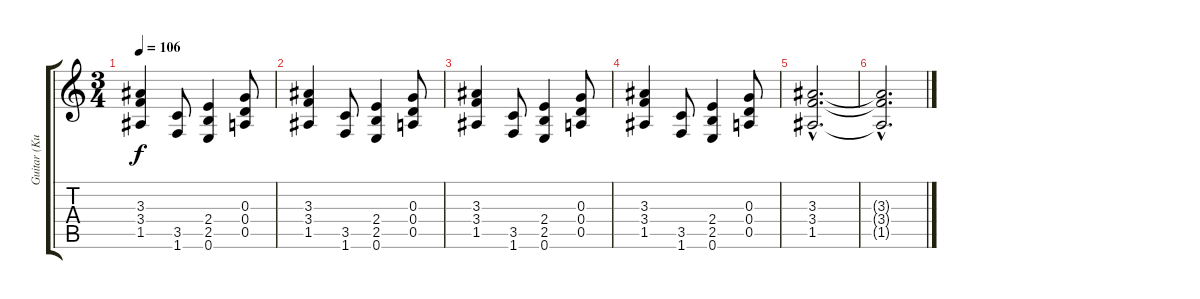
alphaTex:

\track ("Guitar (Kurt)" "Guitar (Ku") {instrument overdrivenguitar}
\staff {score tabs}
\tuning (E4 B3 G3 D3 A2 E2) {hide}
\ts (3 4)
\tempo 106
\clef g2
\ks c
(3.3 3.4 1.5).4{dy f} (3.5 1.6).8 (2.4 2.5 0.6).4 (0.3 0.4 0.5).8 |
(3.3 3.4 1.5).4 (3.5 1.6).8 (2.4 2.5 0.6).4 (0.3 0.4 0.5).8 |
(3.3 3.4 1.5).4 (3.5 1.6).8 (2.4 2.5 0.6).4 (0.3 0.4 0.5).8 |
(3.3 3.4 1.5).4 (3.5 1.6).8 (2.4 2.5 0.6).4 (0.3 0.4 0.5).8 |
(3.3{hac} 3.4{hac} 1.5{hac}).2{d} |
(3.3{hac t} 3.4{hac t} 1.5{hac t}).2{d}
